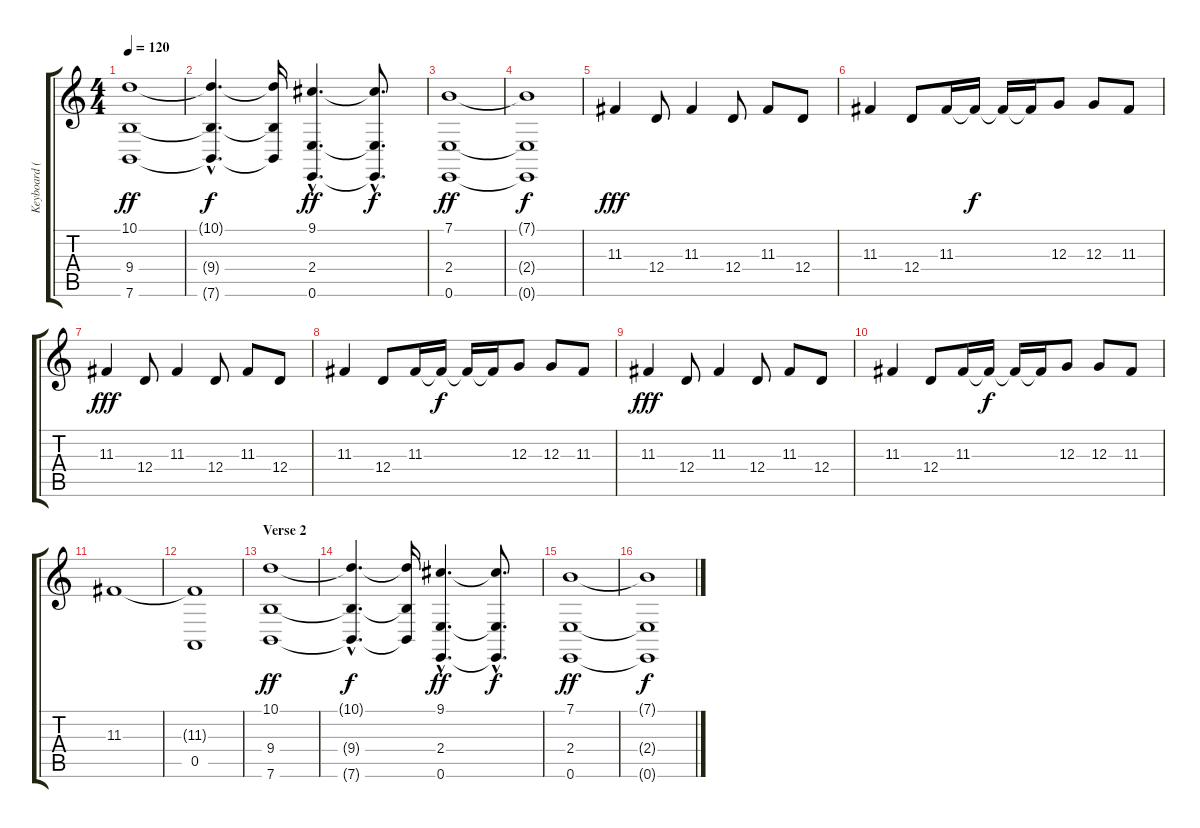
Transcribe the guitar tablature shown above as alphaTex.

\track ("Keyboard (Atmospheric)" "Keyboard (") {instrument pad2warm}
\staff {score tabs}
\tuning (E4 B3 G3 D3 A2 E2) {hide}
\ts (4 4)
\tempo 120
\clef g2
\ks c
(10.1 9.4 7.6).1{dy ff} |
(10.1{hac t} 9.4{hac t} 7.6{hac t}).4{d dy f} (10.1{t} 9.4{t} 7.6{t}).16 (9.1{hac} 2.4{hac} 0.6{hac}).4{d dy ff} (9.1{hac t} 2.4{hac t} 0.6{hac t}).8{d dy f} |
(7.1 2.4 0.6).1{dy ff} |
(7.1{t} 2.4{t} 0.6{t}).1{dy f} |
11.3.4{dy fff} 12.4.8 11.3.4 12.4.8 11.3.8 12.4.8 |
11.3.4 12.4.8 11.3.16 11.3{t}.16{dy f} 11.3{t}.16 11.3{t}.16 12.3.8 12.3.8 11.3.8 |
11.3.4{dy fff} 12.4.8 11.3.4 12.4.8 11.3.8 12.4.8 |
11.3.4 12.4.8 11.3.16 11.3{t}.16{dy f} 11.3{t}.16 11.3{t}.16 12.3.8 12.3.8 11.3.8 |
11.3.4{dy fff} 12.4.8 11.3.4 12.4.8 11.3.8 12.4.8 |
11.3.4 12.4.8 11.3.16 11.3{t}.16{dy f} 11.3{t}.16 11.3{t}.16 12.3.8 12.3.8 11.3.8 |
11.3.1 |
(11.3{t} 0.5).1 |
\section ("" "Verse 2")
(10.1 9.4 7.6).1{dy ff volume 10} |
(10.1{hac t} 9.4{hac t} 7.6{hac t}).4{d dy f} (10.1{t} 9.4{t} 7.6{t}).16 (9.1{hac} 2.4{hac} 0.6{hac}).4{d dy ff} (9.1{hac t} 2.4{hac t} 0.6{hac t}).8{d dy f} |
(7.1 2.4 0.6).1{dy ff} |
(7.1{t} 2.4{t} 0.6{t}).1{dy f}
